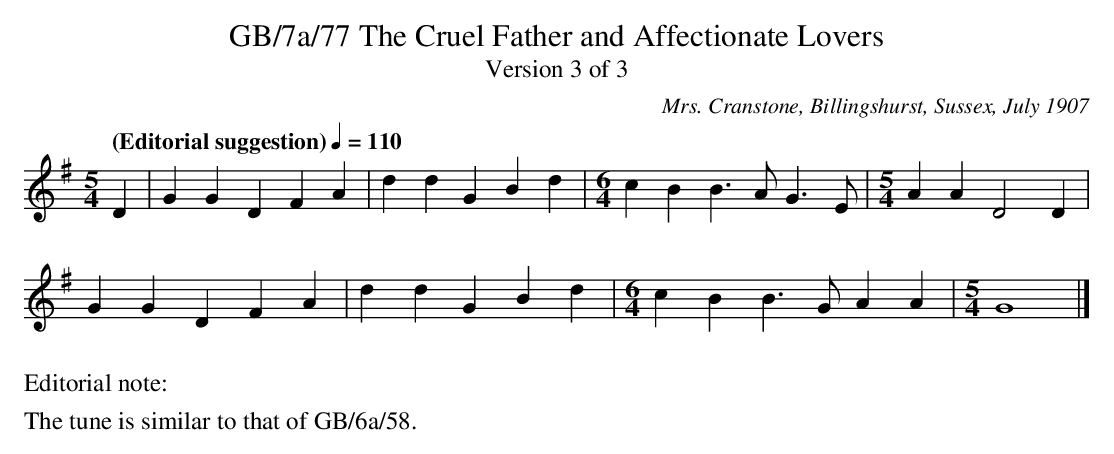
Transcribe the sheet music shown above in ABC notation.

X:1
T:GB/7a/77 The Cruel Father and Affectionate Lovers
T:Version 3 of 3
C:Mrs. Cranstone, Billingshurst, Sussex, July 1907
L:1/4
Q:"(Editorial suggestion)" 1/4=110
M:5/4
K:G
D | G G D F A | d d G B d |[M:6/4] c B B3/2 A/ G3/2 E/ |[M:5/4] A A D2 D |
G G D F A | d d G B d |[M:6/4] c B B3/2 G/ A A |[M:5/4] G4 |]
